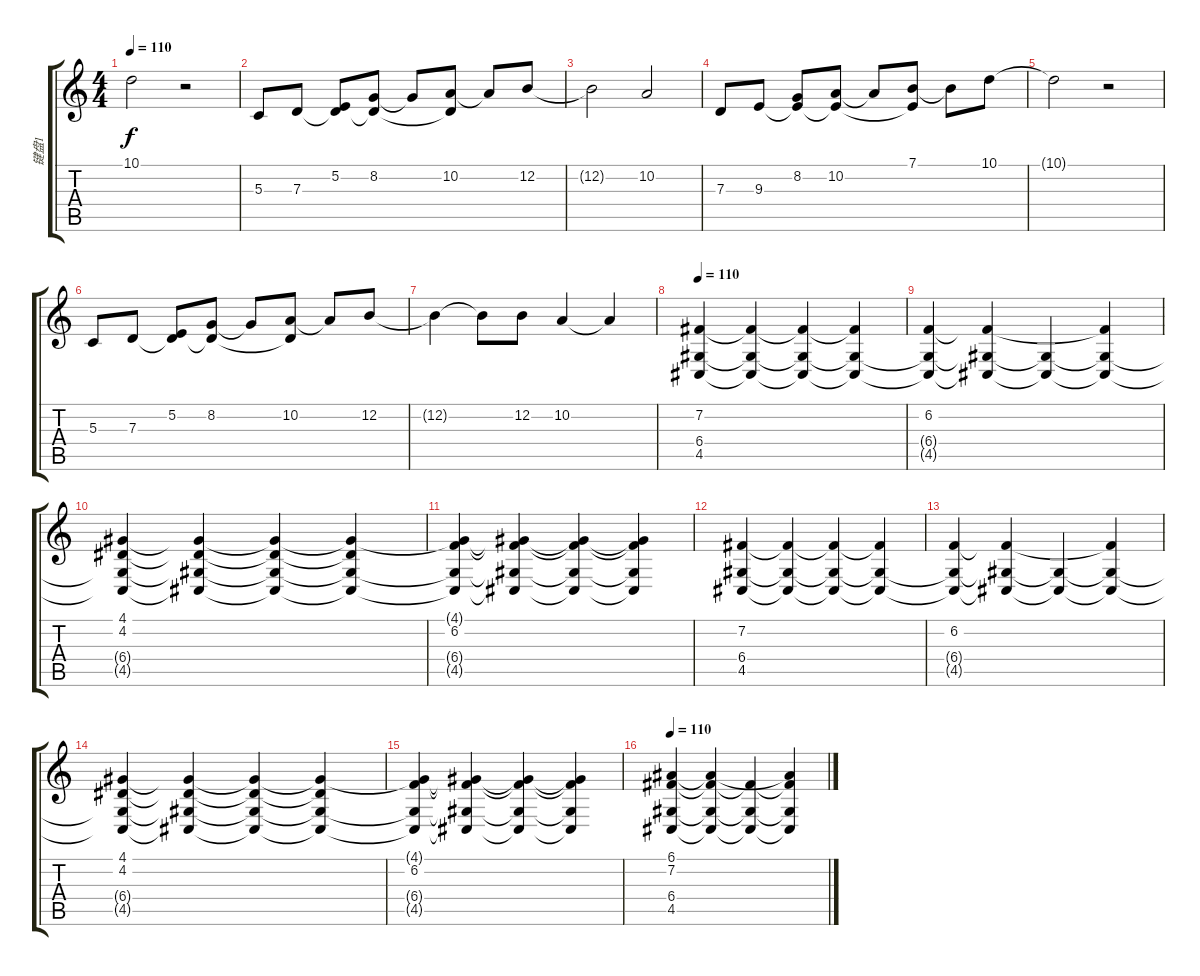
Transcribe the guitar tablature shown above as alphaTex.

\track ("键盘1" "键盘1") {instrument synthstrings2}
\staff {score tabs}
\tuning (E4 B3 G3 D3 A2 E2) {hide}
\ts (4 4)
\tempo 110
\clef g2
\ks c
10.1{t}.2{dy f} r.2 |
5.3.8 7.3.8 (5.2 7.3{t}).8 (8.2 7.3{t}).8 8.2{t}.8 (10.2 7.3{t}).8 10.2{t}.8 12.2.8 |
12.2{t}.2 10.2.2 |
7.3.8 9.3.8 (8.2 9.3{t}).8 (10.2 9.3{t}).8 10.2{t}.8 (7.1 9.3{t}).8 7.1{t}.8 10.1.8 |
10.1{t}.2 r.2 |
5.3.8 7.3.8 (5.2 7.3{t}).8 (8.2 7.3{t}).8 8.2{t}.8 (10.2 7.3{t}).8 10.2{t}.8 12.2.8 |
12.2{t}.4 12.2{t}.8 12.2.8 10.2.4 10.2{t}.4 |
\tempo 110
(7.2 6.4 4.5).4{volume 9 instrument synthstrings2} (7.2{t} 6.4{t} 4.5{t}).4 (7.2{t} 6.4{t} 4.5{t}).4 (7.2{t} 6.4{t} 4.5{t}).4 |
(6.2 6.4{t} 4.5{t}).4 (6.2{t} 6.4{t} 4.5{t}).4 (6.4{t} 4.5{t}).4 (6.2{t} 6.4{t} 4.5{t}).4 |
(4.1 4.2 6.4{t} 4.5{t}).4 (4.1{t} 4.2{t} 6.4{t} 4.5{t}).4 (4.1{t} 4.2{t} 6.4{t} 4.5{t}).4 (4.1{t} 4.2{t} 6.4{t} 4.5{t}).4 |
(4.1{t} 6.2 6.4{t} 4.5{t}).4 (4.1{t} 6.2{t} 6.4{t} 4.5{t}).4 (4.1{t} 6.2{t} 6.4{t} 4.5{t}).4 (4.1{t} 6.2{t} 6.4{t} 4.5{t}).4 |
(7.2 6.4 4.5).4 (7.2{t} 6.4{t} 4.5{t}).4 (7.2{t} 6.4{t} 4.5{t}).4 (7.2{t} 6.4{t} 4.5{t}).4 |
(6.2 6.4{t} 4.5{t}).4 (6.2{t} 6.4{t} 4.5{t}).4 (6.4{t} 4.5{t}).4 (6.2{t} 6.4{t} 4.5{t}).4 |
(4.1 4.2 6.4{t} 4.5{t}).4 (4.1{t} 4.2{t} 6.4{t} 4.5{t}).4 (4.1{t} 4.2{t} 6.4{t} 4.5{t}).4 (4.1{t} 4.2{t} 6.4{t} 4.5{t}).4 |
(4.1{t} 6.2 6.4{t} 4.5{t}).4 (4.1{t} 6.2{t} 6.4{t} 4.5{t}).4 (4.1{t} 6.2{t} 6.4{t} 4.5{t}).4 (4.1{t} 6.2{t} 6.4{t} 4.5{t}).4 |
\tempo 110
(6.1 7.2 6.4 4.5).4{volume 9} (6.1{t} 7.2{t} 6.4{t} 4.5{t}).4 (7.2{t} 6.4{t} 4.5{t}).4 (6.1{t} 7.2{t} 6.4{t} 4.5{t}).4
